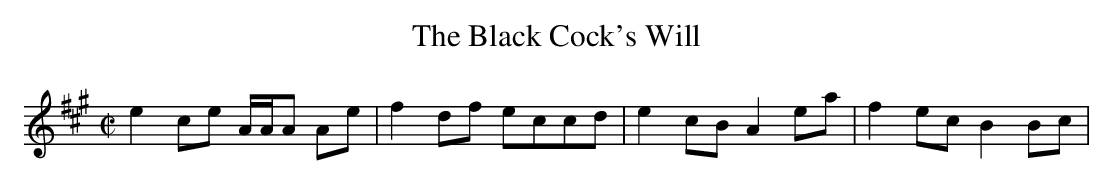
X:1
T:Black Cock's Will, The
M:C|
L:1/8
K:A
e2 ce A/A/A Ae|f2 df eccd|e2 cB A2 ea |f2ec B2Bc|....
